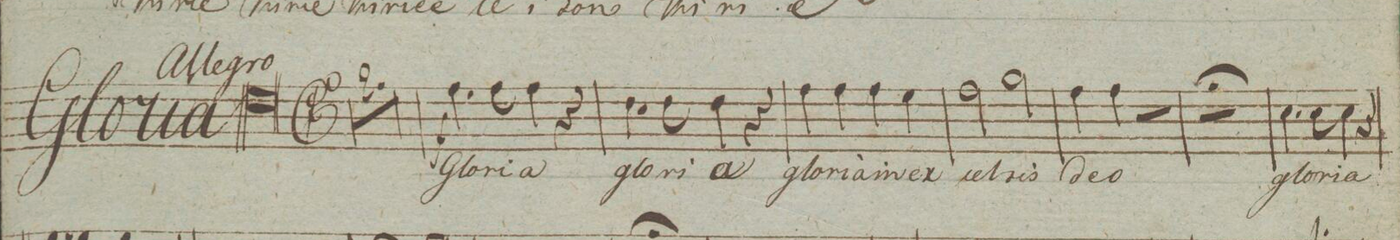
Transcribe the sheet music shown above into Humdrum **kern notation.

**kern	**text	**dynam
*I"Tenore.	*	*
*clefC4	*	*
*k[]	*	*
*met(c|)	*	*
*M2/2	*	*
1r	.	.
=2	=2	=2
1r	.	.
=3	=3	=3
4.e\	Glo-	f
8e\	-ri-	.
4e\	-a	.
4r	.	.
=4	=4	=4
4.c\	glo-	.
8c\	-ri-	.
4c\	-a	.
4r	.	.
=5	=5	=5
4e\	glo-	.
4e\	-ria	.
4e\	in	.
4d\	ex-	.
=6	=6	=6
*2\right	*2\right	*
2e\	-cel-	.
2f\	-sis	.
=7	=7	=7
4e\	de-	.
4e\	-o	.
2r	.	.
=8	=8	=8
1r;	.	.
=9	=9	=9
4.B\	glo-	.
8B\	-ri-	.
4B\	-a	.
4r	.	.
=10	=10	=10
*-	*-	*-
